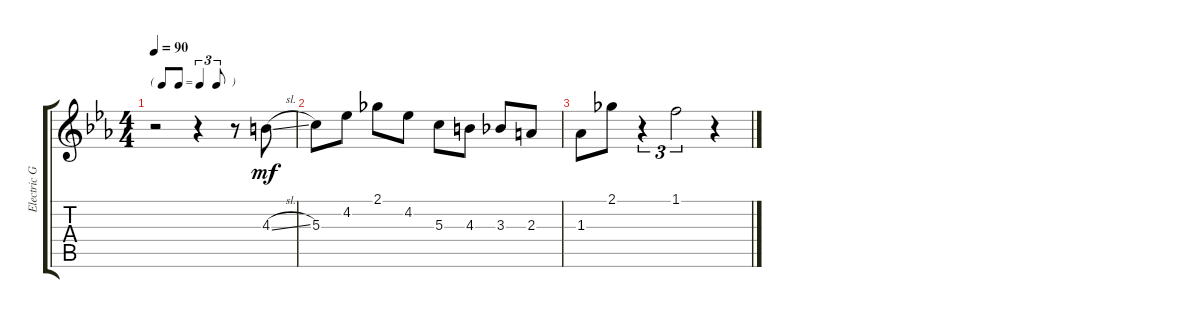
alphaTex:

\track ("Electric Guitar" "Electric G") {instrument electricguitarclean}
\staff {score tabs}
\tuning (E4 B3 G3 D3 A2 E2) {hide}
\ts (4 4)
\tf triplet8th
\tempo 90
\clef g2
\ks cminor
r.2{dy mf instrument electricguitarclean} r.4 r.8 4.3{sl}.8 |
5.3.8 4.2.8 2.1.8 4.2.8 5.3.8 4.3.8 3.3.8 2.3.8 |
1.3.8 2.1.8 r.4{tu (3 2)} 1.1.2{tu (3 2)} r.4
